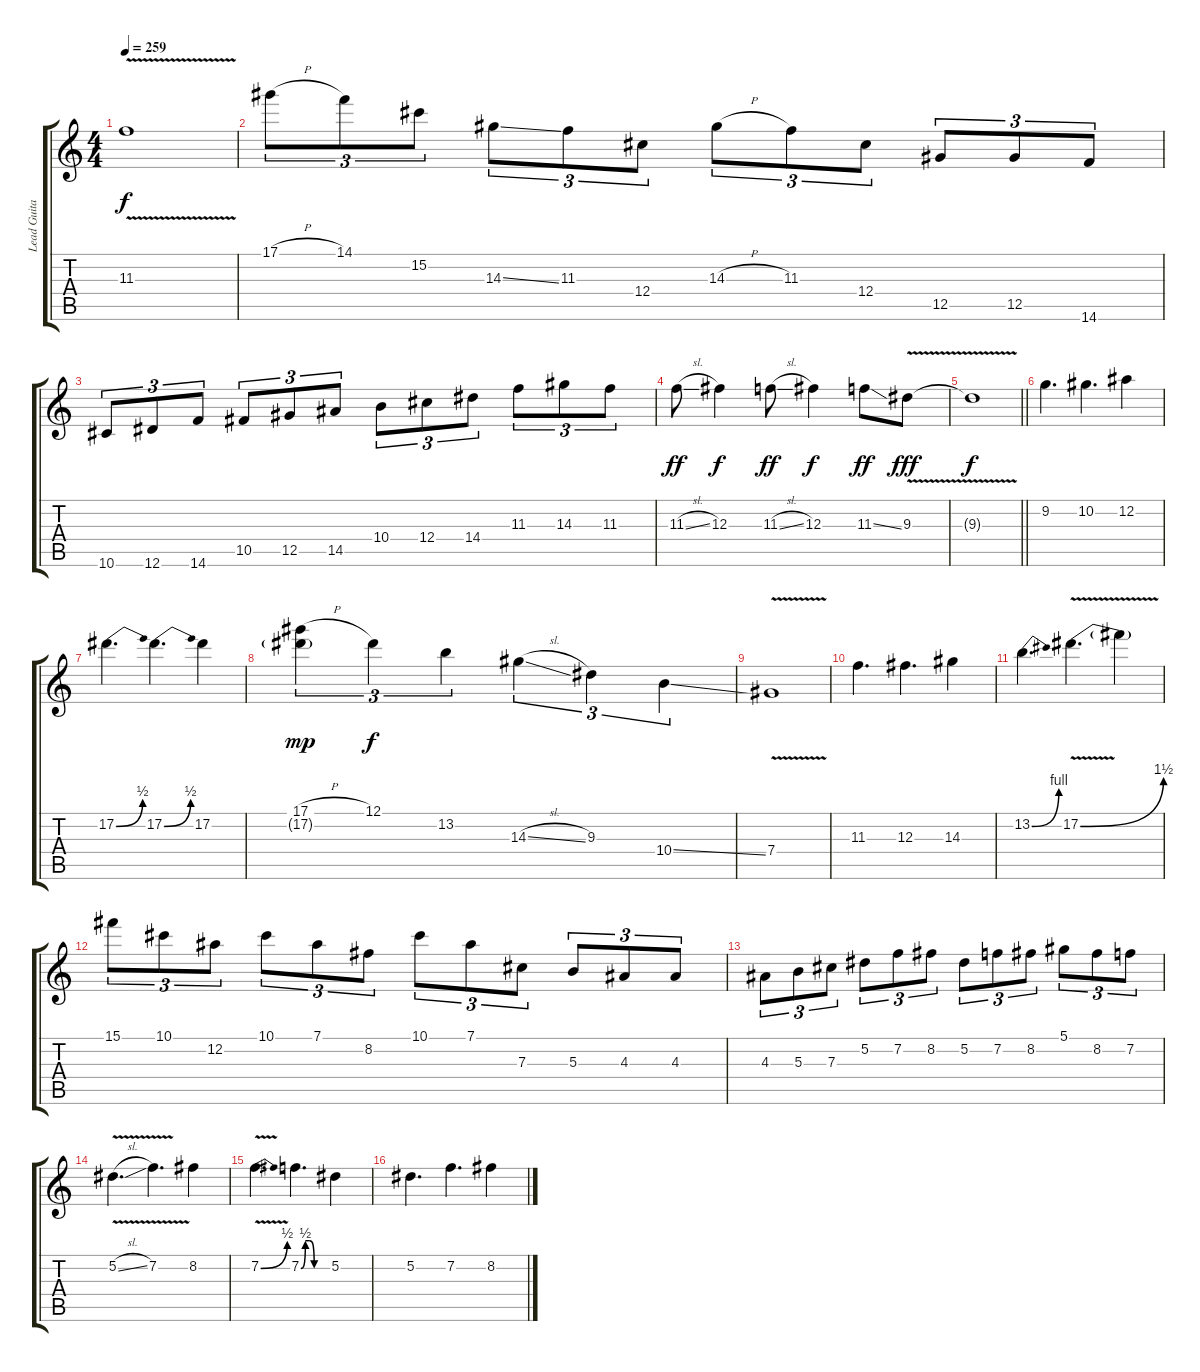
\track ("Lead Guitar" "Lead Guita") {instrument overdrivenguitar}
\staff {score tabs}
\tuning (Eb4 Bb3 Gb3 Db3 Ab2 Eb2) {hide}
\ts (4 4)
\tempo 259
\clef g2
\ks c
11.3{v t}.1{dy f} |
17.1{h}.8{tu (3 2)} 14.1.8{tu (3 2)} 15.2.8{tu (3 2)} 14.3{ss}.8{tu (3 2)} 11.3.8{tu (3 2)} 12.4.8{tu (3 2)} 14.3{h}.8{tu (3 2)} 11.3.8{tu (3 2)} 12.4.8{tu (3 2)} 12.5.8{tu (3 2)} 12.5.8{tu (3 2)} 14.6.8{tu (3 2)} |
10.6.8{tu (3 2)} 12.6.8{tu (3 2)} 14.6.8{tu (3 2)} 10.5.8{tu (3 2)} 12.5.8{tu (3 2)} 14.5.8{tu (3 2)} 10.4.8{tu (3 2)} 12.4.8{tu (3 2)} 14.4.8{tu (3 2)} 11.3.8{tu (3 2)} 14.3.8{tu (3 2)} 11.3.8{tu (3 2)} |
11.3{sl}.8{dy ff} 12.3.4{dy f} 11.3{sl}.8{dy ff} 12.3.4{dy f} 11.3{ss}.8{dy ff} 9.3{v}.8{dy fff} |
\barLineRight lightlight
9.3{t}.1{dy f} |
\section ("" "")
9.2.4{d} 10.2.4{d} 12.2.4 |
17.2{be (bend 0 0 60 2)}.4{d} 17.2{be (bend 0 0 60 2)}.4{d} 17.2.4 |
(17.1{h} 17.2{g}).4{tu (3 2) dy mp} 12.1.4{tu (3 2) dy f} 13.2.4{tu (3 2)} 14.3{sl}.4{tu (3 2)} 9.3.4{tu (3 2)} 10.4{ss}.4{tu (3 2)} |
7.4{v}.1 |
11.3.4{d} 12.3.4{d} 14.3.4 |
13.2{be (bend 0 0 60 4)}.4{d} 17.2{be (bend 0 0 60 6) v}.4{d} 17.2{t}.4 |
15.1.8{tu (3 2)} 10.1.8{tu (3 2)} 12.2.8{tu (3 2)} 10.1.8{tu (3 2)} 7.1.8{tu (3 2)} 8.2.8{tu (3 2)} 10.1.8{tu (3 2)} 7.1.8{tu (3 2)} 7.3.8{tu (3 2)} 5.3.8{tu (3 2)} 4.3.8{tu (3 2)} 4.3.8{tu (3 2)} |
4.3.8{tu (3 2)} 5.3.8{tu (3 2)} 7.3.8{tu (3 2)} 5.2.8{tu (3 2)} 7.2.8{tu (3 2)} 8.2.8{tu (3 2)} 5.2.8{tu (3 2)} 7.2.8{tu (3 2)} 8.2.8{tu (3 2)} 5.1.8{tu (3 2)} 8.2.8{tu (3 2)} 7.2.8{tu (3 2)} |
5.2{v sl}.4{d} 7.2{v}.4{d} 8.2.4 |
7.2{be (bend 0 0 60 2) v}.4{d} 7.2{be (custom 0 0 10 2 20 2 30 0 60 0)}.4{d} 5.2.4 |
5.2.4{d} 7.2.4{d} 8.2.4
